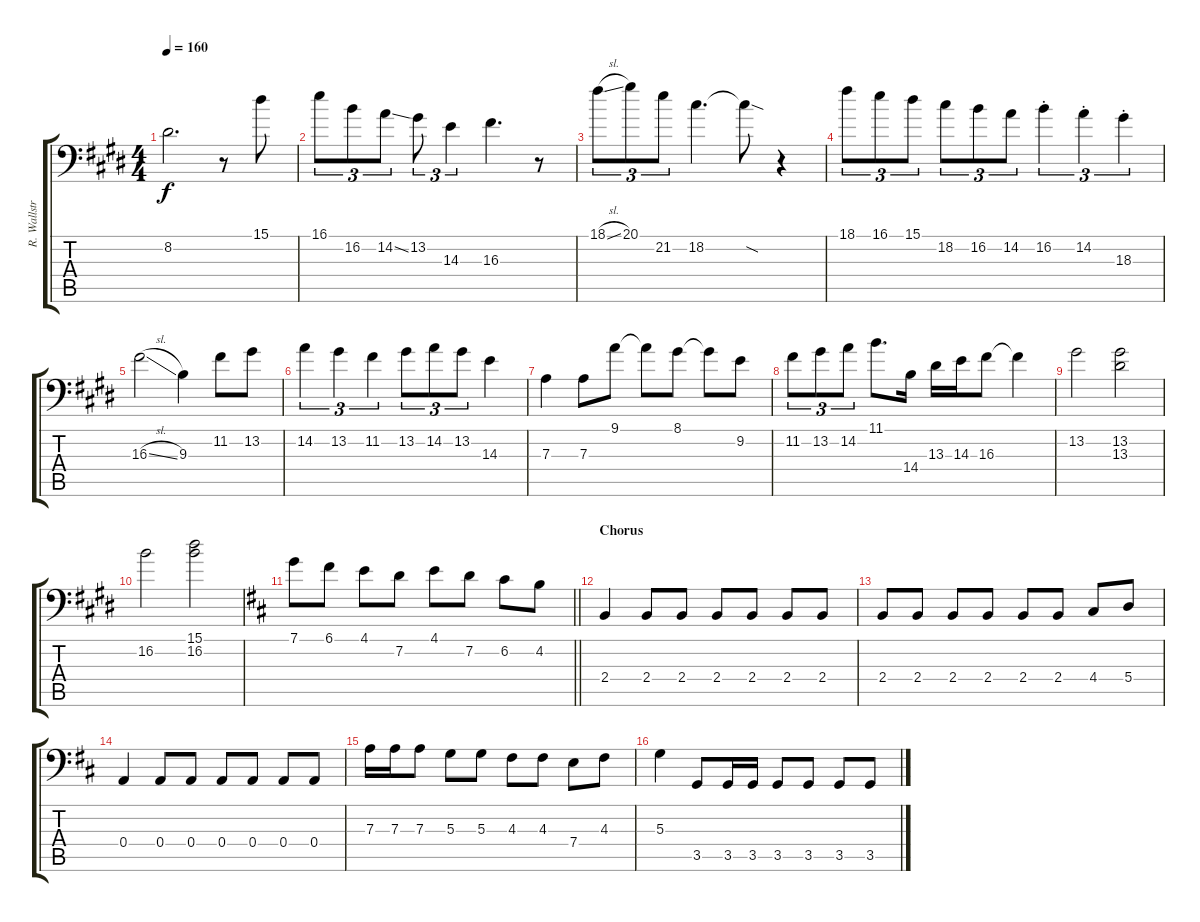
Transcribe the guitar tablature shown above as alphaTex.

\track ("R. Wallström (Bass)" "R. Wallstr") {instrument electricbassfinger}
\staff {score tabs}
\tuning (C3 G2 D2 A1 E1 B0) {hide}
\ts (4 4)
\tempo 160
\clef f4
\ks c#minor
8.2.2{d dy f} r.8 15.1.8 |
16.1.8{tu (3 2)} 16.2.8{tu (3 2)} 14.2{ss}.8{tu (3 2)} 13.2.8{tu (3 2)} 14.3.4{tu (3 2)} 16.3.4{d} r.8 |
18.1{sl}.8{tu (3 2)} 20.1.8{tu (3 2)} 21.2.8{tu (3 2)} 18.2.4{d} 18.2{sod t}.8 r.4 |
18.1.8{tu (3 2)} 16.1.8{tu (3 2)} 15.1.8{tu (3 2)} 18.2.8{tu (3 2)} 16.2.8{tu (3 2)} 14.2.8{tu (3 2)} 16.2{st}.4{tu (3 2)} 14.2{st}.4{tu (3 2)} 18.3{st}.4{tu (3 2)} |
16.3{sl}.2 9.3.4 11.2.8 13.2.8 |
14.2.4{tu (3 2)} 13.2.4{tu (3 2)} 11.2.4{tu (3 2)} 13.2.8{tu (3 2)} 14.2.8{tu (3 2)} 13.2.8{tu (3 2)} 14.3.4 |
7.3.4 7.3.8 9.1.8 9.1{t}.8 8.1.8 8.1{t}.8 9.2.8 |
11.2.8{tu (3 2)} 13.2.8{tu (3 2)} 14.2.8{tu (3 2)} 11.1.8{d} 14.4.16 13.3.16 14.3.16 16.3.8 16.3{t}.4 |
13.2.2 (13.2 13.3).2 |
16.2.2 (15.1 16.2).2 |
\barLineRight lightlight
\ks bminor
7.1.8 6.1.8 4.1.8 7.2.8 4.1.8 7.2.8 6.2.8 4.2.8 |
\section ("" "Chorus")
2.4.4{volume 12} 2.4.8 2.4.8 2.4.8 2.4.8 2.4.8 2.4.8 |
2.4.8 2.4.8 2.4.8 2.4.8 2.4.8 2.4.8 4.4.8 5.4.8 |
0.4.4 0.4.8 0.4.8 0.4.8 0.4.8 0.4.8 0.4.8 |
7.3.16 7.3.16 7.3.8 5.3.8 5.3.8 4.3.8 4.3.8 7.4.8 4.3.8 |
5.3.4 3.5.8 3.5.16 3.5.16 3.5.8 3.5.8 3.5.8 3.5.8
